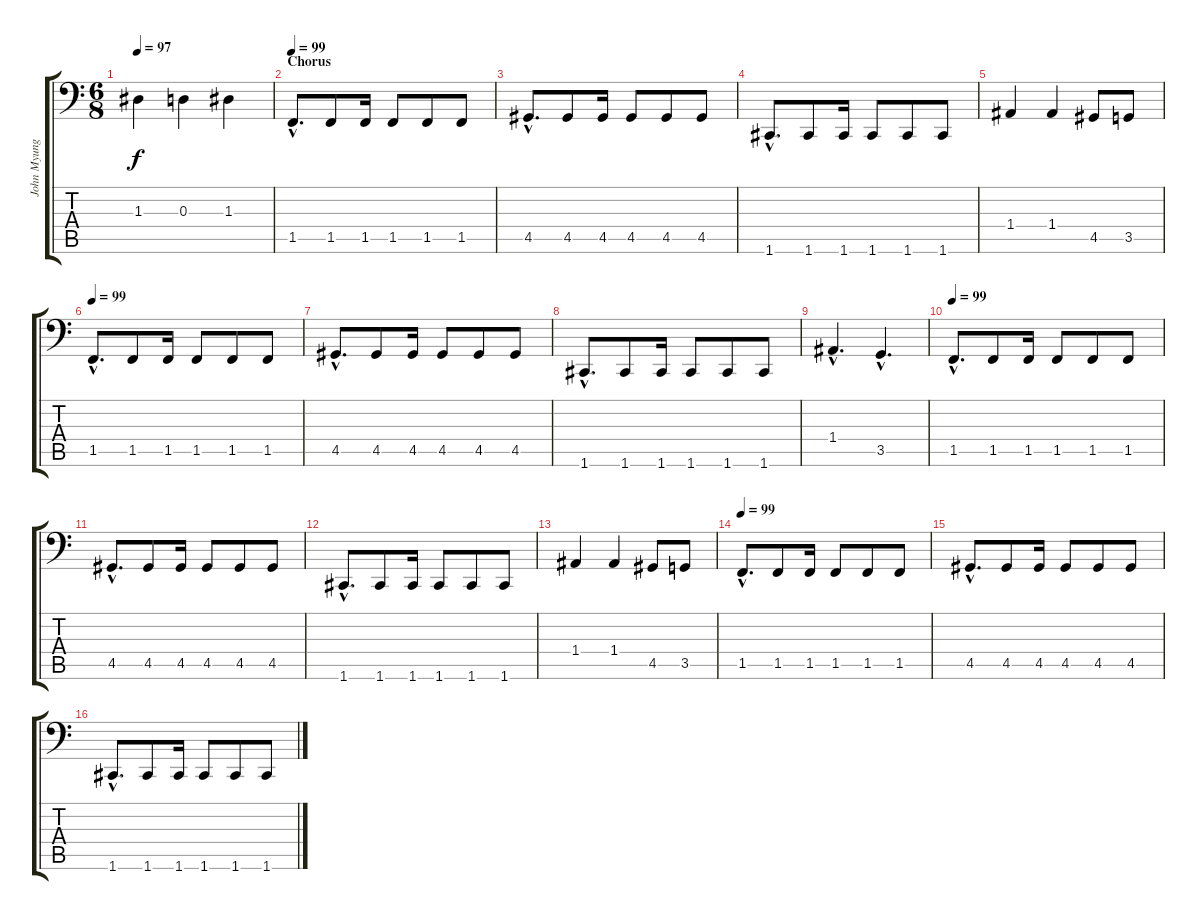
\track ("John Myung" "John Myung") {instrument electricbassfinger}
\staff {score tabs}
\tuning (C3 G2 D2 A1 E1 C1) {hide}
\ts (6 8)
\tempo 97
\clef f4
\ks c
1.3.4{dy f} 0.3.4 1.3.4 |
\section ("" "Chorus")
\tempo 99
1.5{hac}.8{d} 1.5.8 1.5.16 1.5.8 1.5.8 1.5.8 |
4.5{hac}.8{d} 4.5.8 4.5.16 4.5.8 4.5.8 4.5.8 |
1.6{hac}.8{d} 1.6.8 1.6.16 1.6.8 1.6.8 1.6.8 |
1.4.4 1.4.4 4.5.8 3.5.8 |
\tempo 99
1.5{hac}.8{d} 1.5.8 1.5.16 1.5.8 1.5.8 1.5.8 |
4.5{hac}.8{d} 4.5.8 4.5.16 4.5.8 4.5.8 4.5.8 |
1.6{hac}.8{d} 1.6.8 1.6.16 1.6.8 1.6.8 1.6.8 |
1.4{hac}.4{d} 3.5{hac}.4{d} |
\tempo 99
1.5{hac}.8{d} 1.5.8 1.5.16 1.5.8 1.5.8 1.5.8 |
4.5{hac}.8{d} 4.5.8 4.5.16 4.5.8 4.5.8 4.5.8 |
1.6{hac}.8{d} 1.6.8 1.6.16 1.6.8 1.6.8 1.6.8 |
1.4.4 1.4.4 4.5.8 3.5.8 |
\tempo 99
1.5{hac}.8{d} 1.5.8 1.5.16 1.5.8 1.5.8 1.5.8 |
4.5{hac}.8{d} 4.5.8 4.5.16 4.5.8 4.5.8 4.5.8 |
1.6{hac}.8{d} 1.6.8 1.6.16 1.6.8 1.6.8 1.6.8
